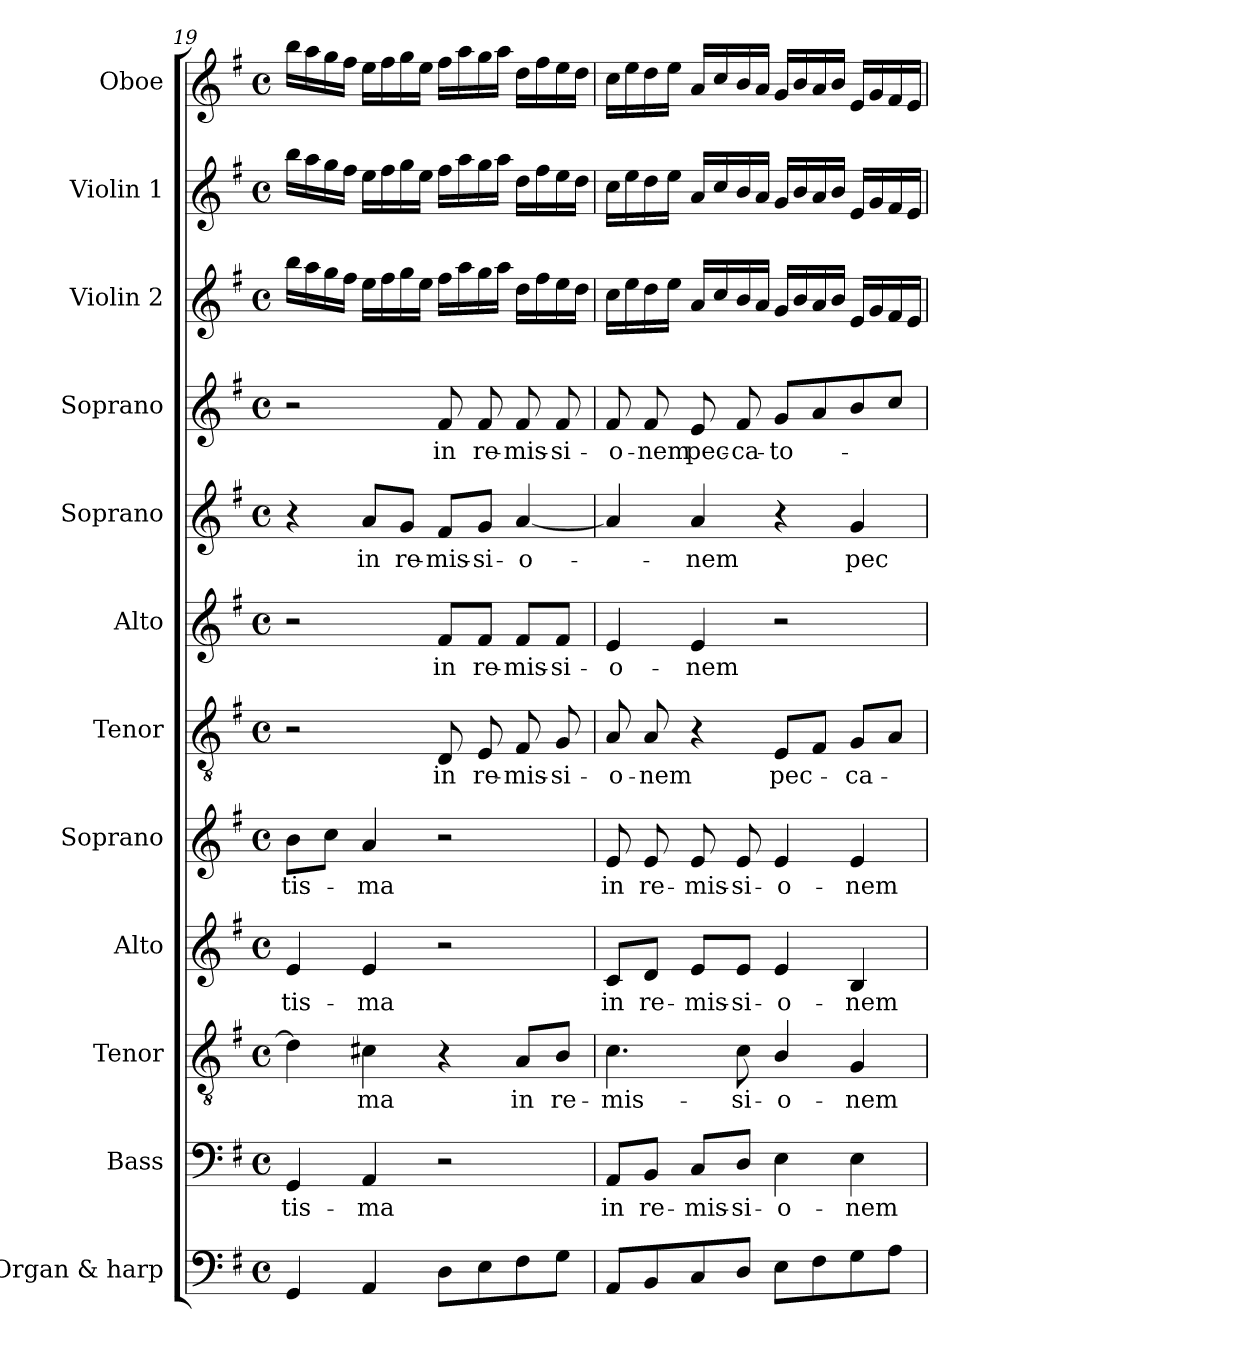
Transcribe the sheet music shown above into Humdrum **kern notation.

**kern	**kern	**text	**kern	**text	**kern	**text	**kern	**text	**kern	**text	**kern	**text	**kern	**text	**kern	**text	**kern	**kern	**kern
*part12	*part11	*part11	*part10	*part10	*part9	*part9	*part8	*part8	*part7	*part7	*part6	*part6	*part5	*part5	*part4	*part4	*part3	*part2	*part1
*staff12	*staff11	*staff11	*staff10	*staff10	*staff9	*staff9	*staff8	*staff8	*staff7	*staff7	*staff6	*staff6	*staff5	*staff5	*staff4	*staff4	*staff3	*staff2	*staff1
*I"Organ & harp	*I"Bass	*	*I"Tenor	*	*I"Alto	*	*I"Soprano	*	*I"Tenor	*	*I"Alto	*	*I"Soprano	*	*I"Soprano	*	*I"Violin 2	*I"Violin 1	*I"Oboe
*I'Org. & H.	*I'B.	*	*I'T.	*	*I'A.	*	*I'S.	*	*I'T.	*	*I'A.	*	*I'S.	*	*I'S.	*	*I'Vln. 2	*I'Vln. 1	*I'Ob.
*clefF4	*clefF4	*	*clefGv2	*	*clefG2	*	*clefG2	*	*clefGv2	*	*clefG2	*	*clefG2	*	*clefG2	*	*clefG2	*clefG2	*clefG2
*	*	*	*ITrd7c12	*	*	*	*	*	*ITrd7c12	*	*	*	*	*	*	*	*	*	*
*k[f#]	*k[f#]	*	*k[f#]	*	*k[f#]	*	*k[f#]	*	*k[f#]	*	*k[f#]	*	*k[f#]	*	*k[f#]	*	*k[f#]	*k[f#]	*k[f#]
*G:	*G:	*	*G:	*	*G:	*	*G:	*	*G:	*	*G:	*	*G:	*	*G:	*	*G:	*G:	*G:
*M4/4	*M4/4	*	*M4/4	*	*M4/4	*	*M4/4	*	*M4/4	*	*M4/4	*	*M4/4	*	*M4/4	*	*M4/4	*M4/4	*M4/4
*met(c)	*met(c)	*	*met(c)	*	*met(c)	*	*met(c)	*	*met(c)	*	*met(c)	*	*met(c)	*	*met(c)	*	*met(c)	*met(c)	*met(c)
=19	=19	=19	=19	=19	=19	=19	=19	=19	=19	=19	=19	=19	=19	=19	=19	=19	=19	=19	=19
!	!	!LO:LY:b:color=#000000	!	!	!	!	!	!	!	!	!	!	!	!	!	!	!	!	!
!	!	!	!	!	!	!LO:LY:b:color=#000000	!	!	!	!	!	!	!	!	!	!	!	!	!
!	!	!	!	!	!	!	!	!LO:LY:b:color=#000000	!	!	!	!	!	!	!	!	!	!	!
4GGi/	4GGi/	-tis-	4Di\]	.	4ei/	-tis-	8bi\L	-tis-	2r	.	2r	.	4r	.	2r	.	16bbi\LL	16bbi\LL	16bbi\LL
.	.	.	.	.	.	.	.	.	.	.	.	.	.	.	.	.	16aai\	16aai\	16aai\
.	.	.	.	.	.	.	8cci\J	.	.	.	.	.	.	.	.	.	16ggi\	16ggi\	16ggi\
.	.	.	.	.	.	.	.	.	.	.	.	.	.	.	.	.	16ff#i\JJ	16ff#i\JJ	16ff#i\JJ
!	!	!LO:LY:b:color=#000000	!	!	!	!	!	!	!	!	!	!	!	!	!	!	!	!	!
!	!	!	!	!LO:LY:b:color=#000000	!	!	!	!	!	!	!	!	!	!	!	!	!	!	!
!	!	!	!	!	!	!LO:LY:b:color=#000000	!	!	!	!	!	!	!	!	!	!	!	!	!
!	!	!	!	!	!	!	!	!LO:LY:b:color=#000000	!	!	!	!	!	!	!	!	!	!	!
!	!	!	!	!	!	!	!	!	!	!	!	!	!	!LO:LY:b:color=#000000	!	!	!	!	!
4AAi/	4AAi/	-ma	4C#Xi\	-ma	4ei/	-ma	4ai/	-ma	.	.	.	.	8ai/L	in	.	.	16eei\LL	16eei\LL	16eei\LL
.	.	.	.	.	.	.	.	.	.	.	.	.	.	.	.	.	16ff#i\	16ff#i\	16ff#i\
!	!	!	!	!	!	!	!	!	!	!	!	!	!	!LO:LY:b:color=#000000	!	!	!	!	!
.	.	.	.	.	.	.	.	.	.	.	.	.	8gi/J	re-	.	.	16ggi\	16ggi\	16ggi\
.	.	.	.	.	.	.	.	.	.	.	.	.	.	.	.	.	16eei\JJ	16eei\JJ	16eei\JJ
!	!	!	!	!	!	!	!	!	!	!LO:LY:b:color=#000000	!	!	!	!	!	!	!	!	!
!	!	!	!	!	!	!	!	!	!	!	!	!LO:LY:b:color=#000000	!	!	!	!	!	!	!
!	!	!	!	!	!	!	!	!	!	!	!	!	!	!LO:LY:b:color=#000000	!	!	!	!	!
!	!	!	!	!	!	!	!	!	!	!	!	!	!	!	!	!LO:LY:b:color=#000000	!	!	!
8Di\L	2r	.	4r	.	2r	.	2r	.	8DDi/	in	8f#i/L	in	8f#i/L	-mis-	8f#i/	in	16ff#i\LL	16ff#i\LL	16ff#i\LL
.	.	.	.	.	.	.	.	.	.	.	.	.	.	.	.	.	16aai\	16aai\	16aai\
!	!	!	!	!	!	!	!	!	!	!LO:LY:b:color=#000000	!	!	!	!	!	!	!	!	!
!	!	!	!	!	!	!	!	!	!	!	!	!LO:LY:b:color=#000000	!	!	!	!	!	!	!
!	!	!	!	!	!	!	!	!	!	!	!	!	!	!LO:LY:b:color=#000000	!	!	!	!	!
!	!	!	!	!	!	!	!	!	!	!	!	!	!	!	!	!LO:LY:b:color=#000000	!	!	!
8Ei\	.	.	.	.	.	.	.	.	8EEi/	re-	8f#i/J	re-	8gi/J	-si-	8f#i/	re-	16ggi\	16ggi\	16ggi\
.	.	.	.	.	.	.	.	.	.	.	.	.	.	.	.	.	16aai\JJ	16aai\JJ	16aai\JJ
!	!	!	!	!LO:LY:b:color=#000000	!	!	!	!	!	!	!	!	!	!	!	!	!	!	!
!	!	!	!	!	!	!	!	!	!	!LO:LY:b:color=#000000	!	!	!	!	!	!	!	!	!
!	!	!	!	!	!	!	!	!	!	!	!	!LO:LY:b:color=#000000	!	!	!	!	!	!	!
!	!	!	!	!	!	!	!	!	!	!	!	!	!	!LO:LY:b:color=#000000	!	!	!	!	!
!	!	!	!	!	!	!	!	!	!	!	!	!	!	!	!	!LO:LY:b:color=#000000	!	!	!
8F#i\	.	.	8AAi/L	in	.	.	.	.	8FF#i/	-mis-	8f#i/L	-mis-	[4ai/	-o-	8f#i/	-mis-	16ddi\LL	16ddi\LL	16ddi\LL
.	.	.	.	.	.	.	.	.	.	.	.	.	.	.	.	.	16ff#i\	16ff#i\	16ff#i\
!	!	!	!	!LO:LY:b:color=#000000	!	!	!	!	!	!	!	!	!	!	!	!	!	!	!
!	!	!	!	!	!	!	!	!	!	!LO:LY:b:color=#000000	!	!	!	!	!	!	!	!	!
!	!	!	!	!	!	!	!	!	!	!	!	!LO:LY:b:color=#000000	!	!	!	!	!	!	!
!	!	!	!	!	!	!	!	!	!	!	!	!	!	!	!	!LO:LY:b:color=#000000	!	!	!
8Gi\J	.	.	8BBi/J	re-	.	.	.	.	8GGi/	-si-	8f#i/J	-si-	.	.	8f#i/	-si-	16eei\	16eei\	16eei\
.	.	.	.	.	.	.	.	.	.	.	.	.	.	.	.	.	16ddi\JJ	16ddi\JJ	16ddi\JJ
!!LO:PB:g=z
=20	=20	=20	=20	=20	=20	=20	=20	=20	=20	=20	=20	=20	=20	=20	=20	=20	=20	=20	=20
!	!	!LO:LY:b:color=#000000	!	!	!	!	!	!	!	!	!	!	!	!	!	!	!	!	!
!	!	!	!	!LO:LY:b:color=#000000	!	!	!	!	!	!	!	!	!	!	!	!	!	!	!
!	!	!	!	!	!	!LO:LY:b:color=#000000	!	!	!	!	!	!	!	!	!	!	!	!	!
!	!	!	!	!	!	!	!	!LO:LY:b:color=#000000	!	!	!	!	!	!	!	!	!	!	!
!	!	!	!	!	!	!	!	!	!	!LO:LY:b:color=#000000	!	!	!	!	!	!	!	!	!
!	!	!	!	!	!	!	!	!	!	!	!	!LO:LY:b:color=#000000	!	!	!	!	!	!	!
!	!	!	!	!	!	!	!	!	!	!	!	!	!	!	!	!LO:LY:b:color=#000000	!	!	!
8AAi/L	8AAi/L	in	4.Ci\	-mis-	8ci/L	in	8ei/	in	8AAi/	-o-	4ei/	-o-	4ai/]	.	8f#i/	-o-	16cci\LL	16cci\LL	16cci\LL
.	.	.	.	.	.	.	.	.	.	.	.	.	.	.	.	.	16eei\	16eei\	16eei\
!	!	!LO:LY:b:color=#000000	!	!	!	!	!	!	!	!	!	!	!	!	!	!	!	!	!
!	!	!	!	!	!	!LO:LY:b:color=#000000	!	!	!	!	!	!	!	!	!	!	!	!	!
!	!	!	!	!	!	!	!	!LO:LY:b:color=#000000	!	!	!	!	!	!	!	!	!	!	!
!	!	!	!	!	!	!	!	!	!	!LO:LY:b:color=#000000	!	!	!	!	!	!	!	!	!
!	!	!	!	!	!	!	!	!	!	!	!	!	!	!	!	!LO:LY:b:color=#000000	!	!	!
8BBi/	8BBi/J	re-	.	.	8di/J	re-	8ei/	re-	8AAi/	-nem	.	.	.	.	8f#i/	-nem	16ddi\	16ddi\	16ddi\
.	.	.	.	.	.	.	.	.	.	.	.	.	.	.	.	.	16eei\JJ	16eei\JJ	16eei\JJ
!	!	!LO:LY:b:color=#000000	!	!	!	!	!	!	!	!	!	!	!	!	!	!	!	!	!
!	!	!	!	!	!	!LO:LY:b:color=#000000	!	!	!	!	!	!	!	!	!	!	!	!	!
!	!	!	!	!	!	!	!	!LO:LY:b:color=#000000	!	!	!	!	!	!	!	!	!	!	!
!	!	!	!	!	!	!	!	!	!	!	!	!LO:LY:b:color=#000000	!	!	!	!	!	!	!
!	!	!	!	!	!	!	!	!	!	!	!	!	!	!LO:LY:b:color=#000000	!	!	!	!	!
!	!	!	!	!	!	!	!	!	!	!	!	!	!	!	!	!LO:LY:b:color=#000000	!	!	!
8Ci/	8Ci/L	-mis-	.	.	8ei/L	-mis-	8ei/	-mis-	4r	.	4ei/	-nem	4ai/	-nem	8ei/	pec-	16ai/LL	16ai/LL	16ai/LL
.	.	.	.	.	.	.	.	.	.	.	.	.	.	.	.	.	16cci/	16cci/	16cci/
!	!	!LO:LY:b:color=#000000	!	!	!	!	!	!	!	!	!	!	!	!	!	!	!	!	!
!	!	!	!	!LO:LY:b:color=#000000	!	!	!	!	!	!	!	!	!	!	!	!	!	!	!
!	!	!	!	!	!	!LO:LY:b:color=#000000	!	!	!	!	!	!	!	!	!	!	!	!	!
!	!	!	!	!	!	!	!	!LO:LY:b:color=#000000	!	!	!	!	!	!	!	!	!	!	!
!	!	!	!	!	!	!	!	!	!	!	!	!	!	!	!	!LO:LY:b:color=#000000	!	!	!
8Di/J	8Di/J	-si-	8Ci\	-si-	8ei/J	-si-	8ei/	-si-	.	.	.	.	.	.	8f#i/	-ca-	16bi/	16bi/	16bi/
.	.	.	.	.	.	.	.	.	.	.	.	.	.	.	.	.	16ai/JJ	16ai/JJ	16ai/JJ
!	!	!LO:LY:b:color=#000000	!	!	!	!	!	!	!	!	!	!	!	!	!	!	!	!	!
!	!	!	!	!LO:LY:b:color=#000000	!	!	!	!	!	!	!	!	!	!	!	!	!	!	!
!	!	!	!	!	!	!LO:LY:b:color=#000000	!	!	!	!	!	!	!	!	!	!	!	!	!
!	!	!	!	!	!	!	!	!LO:LY:b:color=#000000	!	!	!	!	!	!	!	!	!	!	!
!	!	!	!	!	!	!	!	!	!	!LO:LY:b:color=#000000	!	!	!	!	!	!	!	!	!
!	!	!	!	!	!	!	!	!	!	!	!	!	!	!	!	!LO:LY:b:color=#000000	!	!	!
8Ei\L	4Ei\	-o-	4BBi/	-o-	4ei/	-o-	4ei/	-o-	8EEi/L	pec-	2r	.	4r	.	8gi/L	-to-	16gi/LL	16gi/LL	16gi/LL
.	.	.	.	.	.	.	.	.	.	.	.	.	.	.	.	.	16bi/	16bi/	16bi/
8F#i\	.	.	.	.	.	.	.	.	8FF#i/J	.	.	.	.	.	8ai/	.	16ai/	16ai/	16ai/
.	.	.	.	.	.	.	.	.	.	.	.	.	.	.	.	.	16bi/JJ	16bi/JJ	16bi/JJ
!	!	!LO:LY:b:color=#000000	!	!	!	!	!	!	!	!	!	!	!	!	!	!	!	!	!
!	!	!	!	!LO:LY:b:color=#000000	!	!	!	!	!	!	!	!	!	!	!	!	!	!	!
!	!	!	!	!	!	!LO:LY:b:color=#000000	!	!	!	!	!	!	!	!	!	!	!	!	!
!	!	!	!	!	!	!	!	!LO:LY:b:color=#000000	!	!	!	!	!	!	!	!	!	!	!
!	!	!	!	!	!	!	!	!	!	!LO:LY:b:color=#000000	!	!	!	!	!	!	!	!	!
!	!	!	!	!	!	!	!	!	!	!	!	!	!	!LO:LY:b:color=#000000	!	!	!	!	!
8Gi\	4Ei\	-nem	4GGi/	-nem	4Bi/	-nem	4ei/	-nem	8GGi/L	-ca-	.	.	4gi/	pec-	8bi/	.	16ei/LL	16ei/LL	16ei/LL
.	.	.	.	.	.	.	.	.	.	.	.	.	.	.	.	.	16gi/	16gi/	16gi/
8Ai\J	.	.	.	.	.	.	.	.	8AAi/J	.	.	.	.	.	8cci/J	.	16f#i/	16f#i/	16f#i/
.	.	.	.	.	.	.	.	.	.	.	.	.	.	.	.	.	16ei/JJ	16ei/JJ	16ei/JJ
=	=	=	=	=	=	=	=	=	=	=	=	=	=	=	=	=	=	=	=
*-	*-	*-	*-	*-	*-	*-	*-	*-	*-	*-	*-	*-	*-	*-	*-	*-	*-	*-	*-
